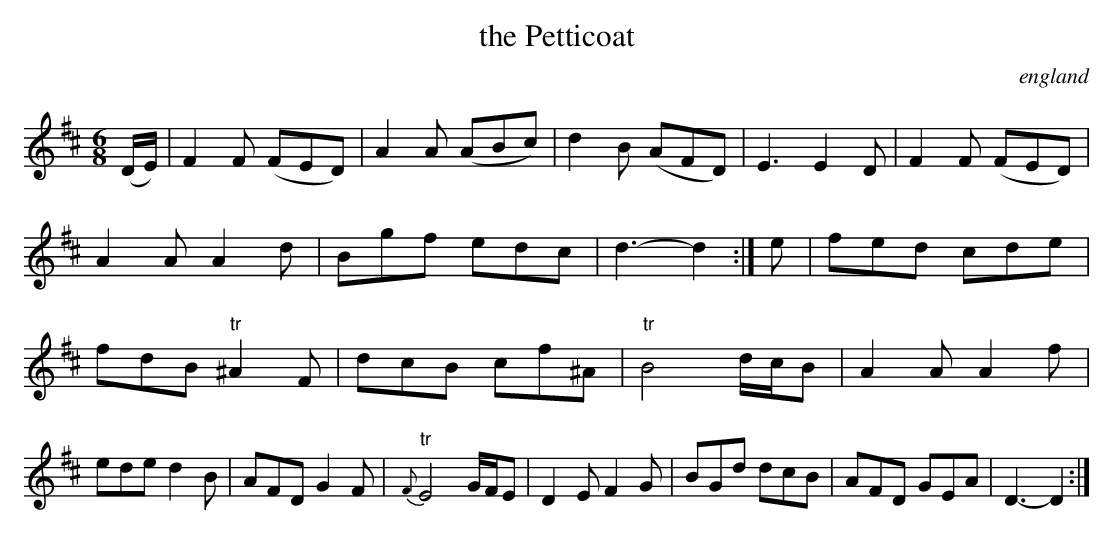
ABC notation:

X:1
T:the Petticoat
O:england
M:6/8
K:D
(D/E/)|\
F2F (FED)| A2A (ABc)| d2B (AFD)| E3 E2D| \
F2F (FED)| A2A A2d| Bgf edc| d3-d2:|\
e|\
fed cde| fdB "tr"^A2F| dcB cf^A| "tr"B4 d/c/B|\
A2A A2f| ede d2B| AFD G2F| "tr"{F}E4 G/F/E|\
D2E F2G| BGd dcB| AFD GEA| D3-D2 :|
